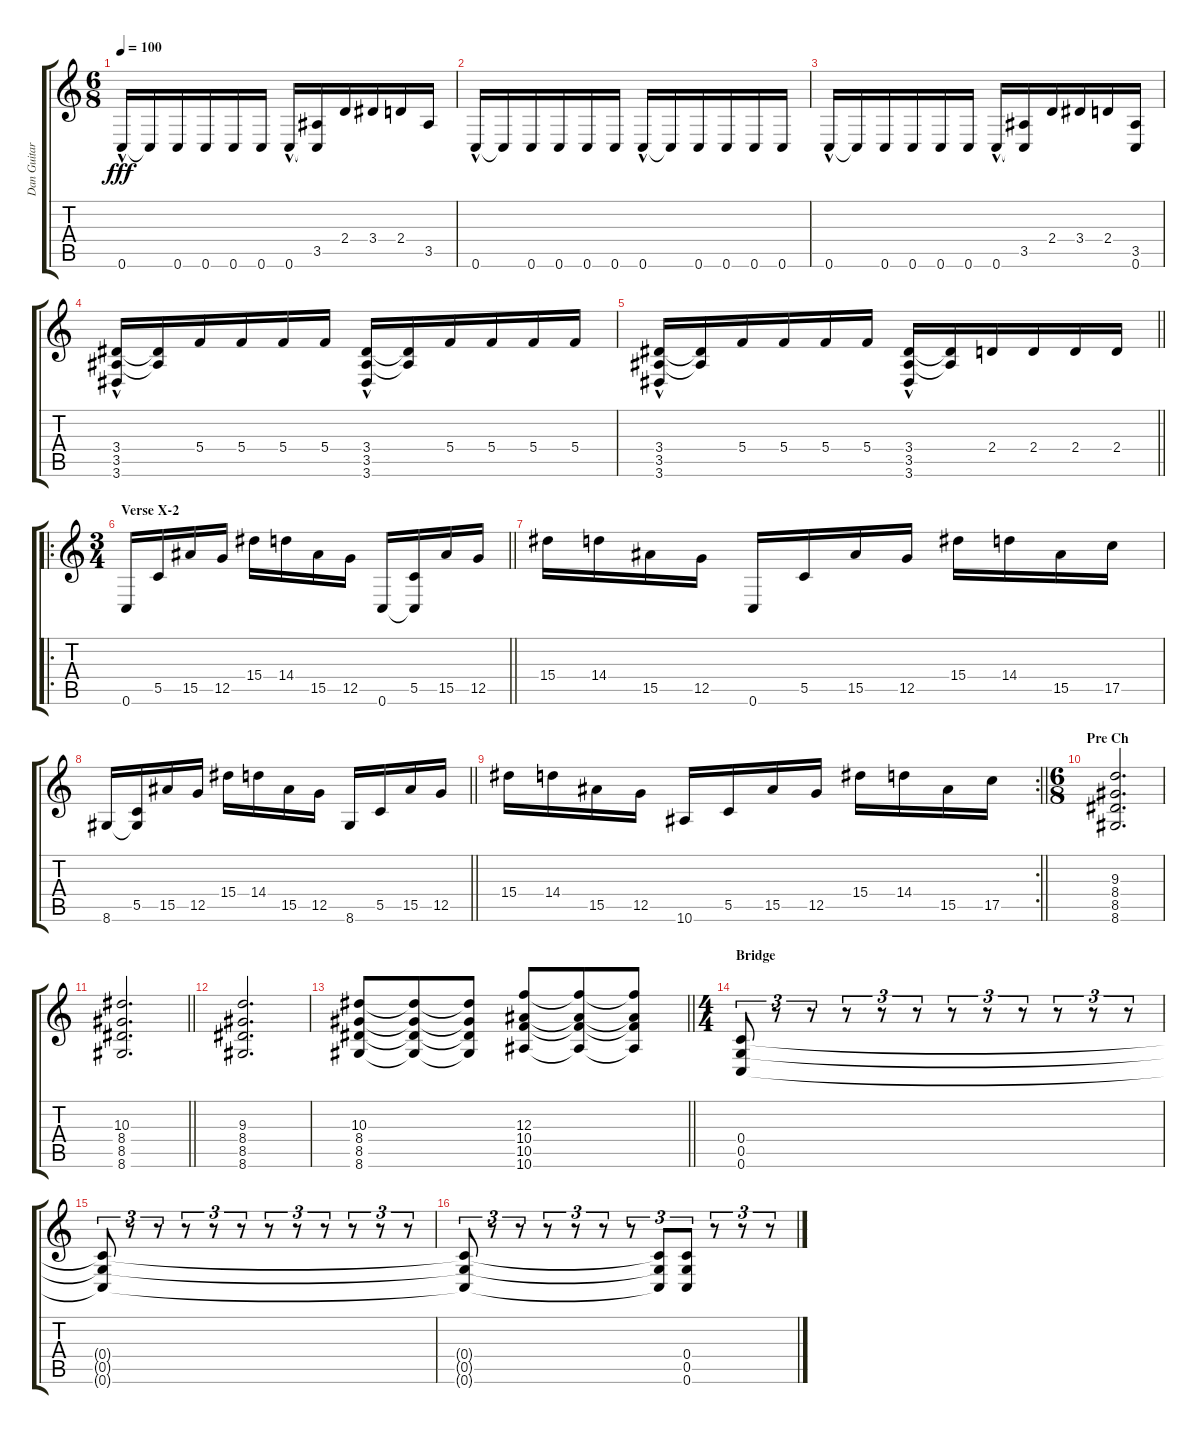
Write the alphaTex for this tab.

\track ("Dan Guitar" "Dan Guitar") {instrument distortionguitar}
\staff {score tabs}
\tuning (D4 A3 F3 C3 G2 C2) {hide}
\ts (6 8)
\tempo 100
\clef g2
\ks c
0.6{hac}.16{dy fff} 0.6{t}.16 0.6.16 0.6.16 0.6.16 0.6.16 0.6{hac}.16 (3.5 0.6{t}).16 2.4.16 3.4.16 2.4.16 3.5.16 |
0.6{hac}.16 0.6{t}.16 0.6.16 0.6.16 0.6.16 0.6.16 0.6{hac}.16 0.6{t}.16 0.6.16 0.6.16 0.6.16 0.6.16 |
0.6{hac}.16 0.6{t}.16 0.6.16 0.6.16 0.6.16 0.6.16 0.6{hac}.16 (3.5 0.6{t}).16 2.4.16 3.4.16 2.4.16 (3.5 0.6).16 |
(3.4 3.5 3.6{hac}).16 (3.4{t} 3.5{t}).16 5.4.16 5.4.16 5.4.16 5.4.16 (3.4 3.5 3.6{hac}).16 (3.4{t} 3.5{t}).16 5.4.16 5.4.16 5.4.16 5.4.16 |
\barLineRight lightlight
(3.4 3.5 3.6{hac}).16 (3.4{t} 3.5{t}).16 5.4.16 5.4.16 5.4.16 5.4.16 (3.4 3.5 3.6{hac}).16 (3.4{t} 3.5{t}).16 2.4.16 2.4.16 2.4.16 2.4.16 |
\ro
\ts (3 4)
\section ("" "Verse X-2")
\barLineRight lightlight
0.6.16 5.5.16 15.5.16 12.5.16 15.4.16 14.4.16 15.5.16 12.5.16 0.6.16 (5.5 0.6{t}).16 15.5.16 12.5.16 |
15.4.16 14.4.16 15.5.16 12.5.16 0.6.16 5.5.16 15.5.16 12.5.16 15.4.16 14.4.16 15.5.16 17.5.16 |
\barLineRight lightlight
8.6.16 (5.5 8.6{t}).16 15.5.16 12.5.16 15.4.16 14.4.16 15.5.16 12.5.16 8.6.16 5.5.16 15.5.16 12.5.16 |
\rc 2
\barLineRight lightlight
15.4.16 14.4.16 15.5.16 12.5.16 10.6.16 5.5.16 15.5.16 12.5.16 15.4.16 14.4.16 15.5.16 17.5.16 |
\ts (6 8)
\section ("" "Pre Ch")
(9.3 8.4 8.5 8.6).2{d} |
\barLineRight lightlight
(10.3 8.4 8.5 8.6).2{d} |
(9.3 8.4 8.5 8.6).2{d} |
\barLineRight lightlight
(10.3 8.4 8.5 8.6).8 (10.3{t} 8.4{t} 8.5{t} 8.6{t}).8 (10.3{t} 8.4{t} 8.5{t} 8.6{t}).8 (12.3 10.4 10.5 10.6).8 (12.3{t} 10.4{t} 10.5{t} 10.6{t}).8 (12.3{t} 10.4{t} 10.5{t} 10.6{t}).8 |
\ts (4 4)
\section ("" "Bridge")
(0.4 0.5 0.6).8{tu (3 2)} r.8{tu (3 2)} r.8{tu (3 2)} r.8{tu (3 2)} r.8{tu (3 2)} r.8{tu (3 2)} r.8{tu (3 2)} r.8{tu (3 2)} r.8{tu (3 2)} r.8{tu (3 2)} r.8{tu (3 2)} r.8{tu (3 2)} |
(0.4{t} 0.5{t} 0.6{t}).8{tu (3 2)} r.8{tu (3 2)} r.8{tu (3 2)} r.8{tu (3 2)} r.8{tu (3 2)} r.8{tu (3 2)} r.8{tu (3 2)} r.8{tu (3 2)} r.8{tu (3 2)} r.8{tu (3 2)} r.8{tu (3 2)} r.8{tu (3 2)} |
(0.4{t} 0.5{t} 0.6{t}).8{tu (3 2)} r.8{tu (3 2)} r.8{tu (3 2)} r.8{tu (3 2)} r.8{tu (3 2)} r.8{tu (3 2)} r.8{tu (3 2)} (0.4{t} 0.5{t} 0.6{t}).8{tu (3 2)} (0.4 0.5 0.6).8{tu (3 2)} r.8{tu (3 2)} r.8{tu (3 2)} r.8{tu (3 2)}
